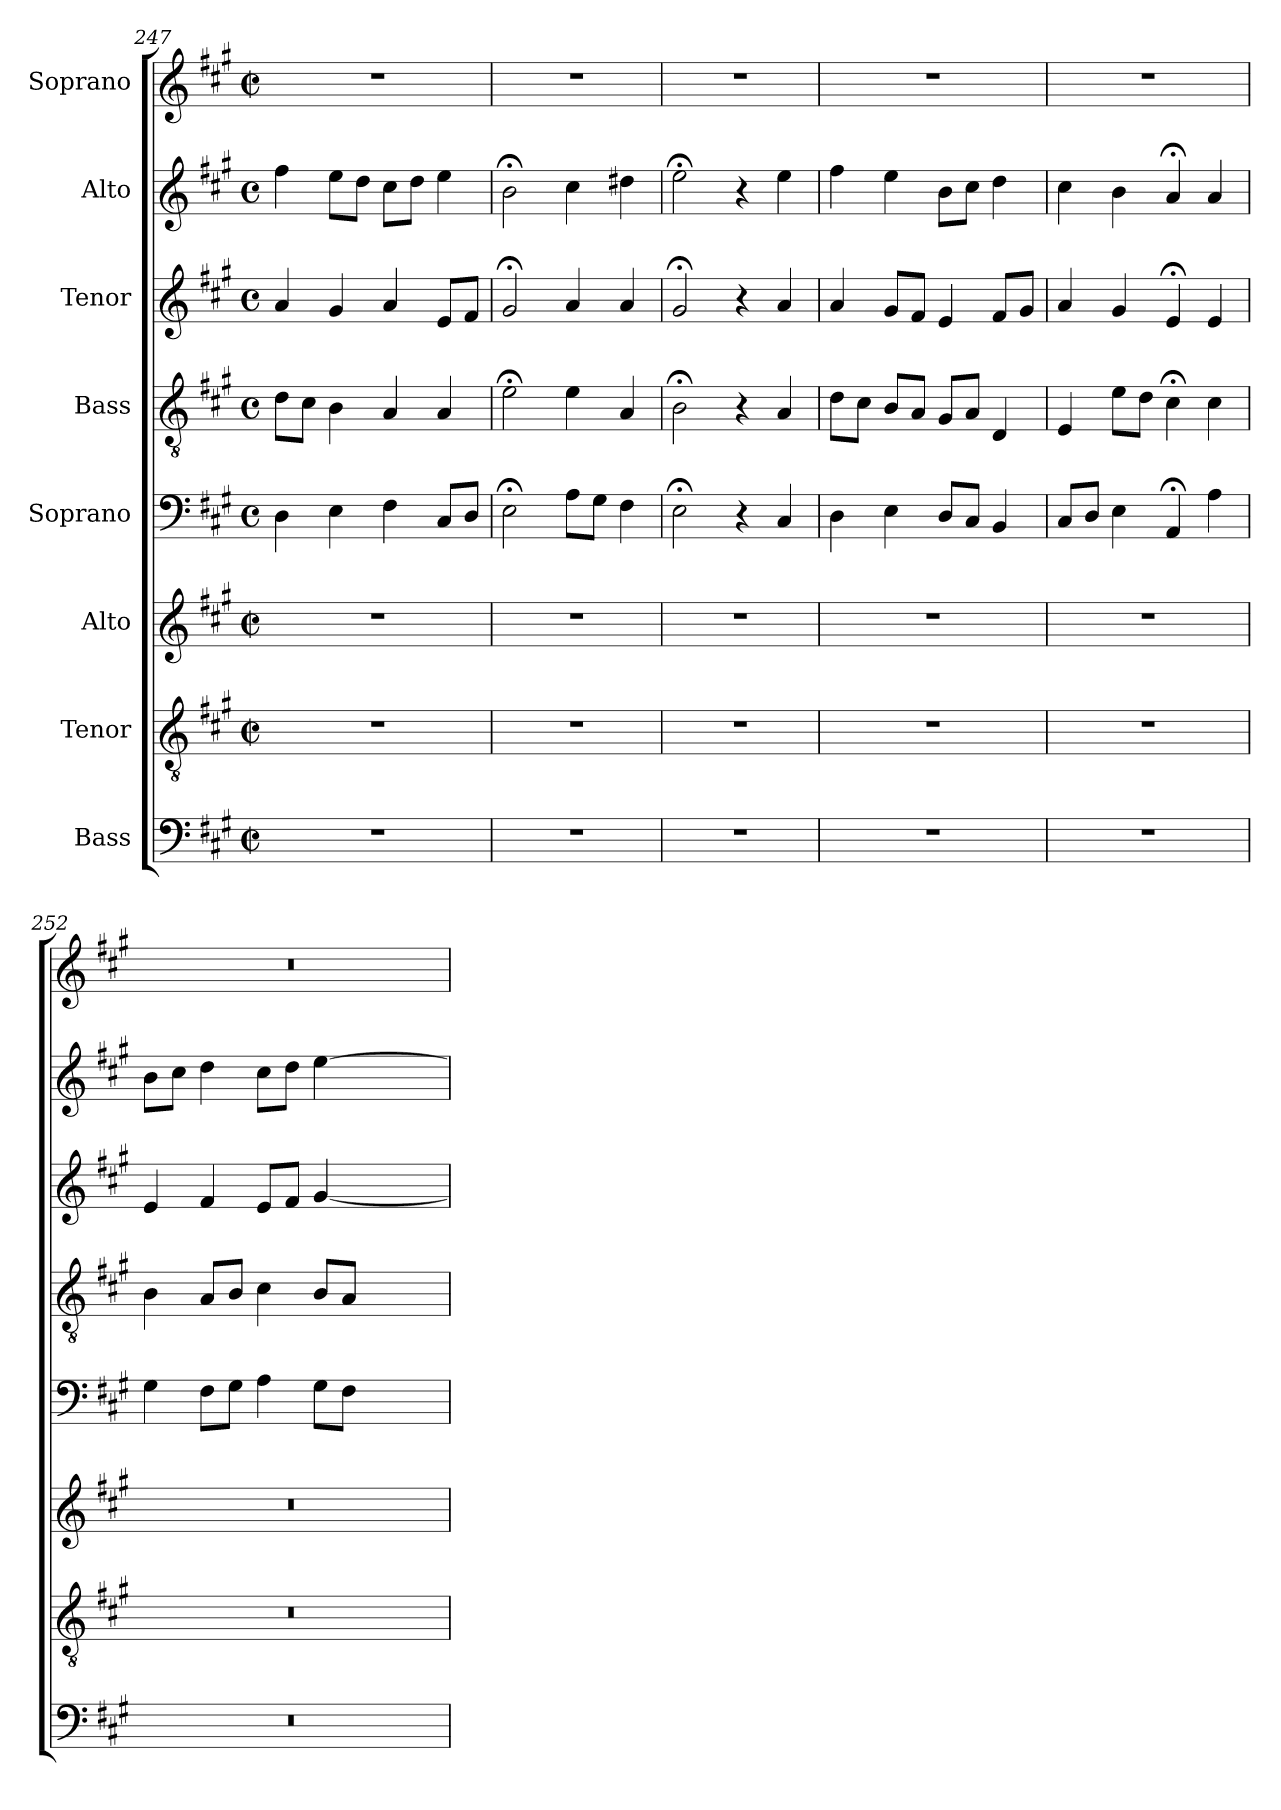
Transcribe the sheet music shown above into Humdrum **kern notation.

**kern	**kern	**kern	**kern	**kern	**kern	**kern	**kern
*part8	*part7	*part6	*part5	*part4	*part3	*part2	*part1
*staff8	*staff7	*staff6	*staff5	*staff4	*staff3	*staff2	*staff1
*I"Bass	*I"Tenor	*I"Alto	*I"Soprano	*I"Bass	*I"Tenor	*I"Alto	*I"Soprano
*clefF4	*clefGv2	*clefG2	*clefF4	*clefGv2	*clefG2	*clefG2	*clefG2
*k[f#c#g#]	*k[f#c#g#]	*k[f#c#g#]	*k[f#c#g#]	*k[f#c#g#]	*k[f#c#g#]	*k[f#c#g#]	*k[f#c#g#]
*A:	*A:	*A:	*A:	*A:	*A:	*A:	*A:
*M2/2	*M2/2	*M2/2	*M4/4	*M4/4	*M4/4	*M4/4	*M2/2
*met(c|)	*met(c|)	*met(c|)	*met(c)	*met(c)	*met(c)	*met(c)	*met(c|)
=247	=247	=247	=247	=247	=247	=247	=247
1r	1r	1r	4D\	8d\L	4a/	4ff#\	1r
.	.	.	.	8c#\J	.	.	.
.	.	.	4E\	4B\	4g#/	8ee\L	.
.	.	.	.	.	.	8dd\J	.
.	.	.	4F#\	4A/	4a/	8cc#\L	.
.	.	.	.	.	.	8dd\J	.
.	.	.	8C#/L	4A/	8e/L	4ee\	.
.	.	.	8D/J	.	8f#/J	.	.
=248	=248	=248	=248	=248	=248	=248	=248
1r	1r	1r	2E;<\	2e;<\	2g#;/	2b;<\	1r
.	.	.	8A\L	4e\	4a/	4cc#\	.
.	.	.	8G#\J	.	.	.	.
.	.	.	4F#\	4A/	4a/	4dd#X\	.
=249	=249	=249	=249	=249	=249	=249	=249
1r	1r	1r	2E;<\	2B;<\	2g#;/	2ee;<\	1r
.	.	.	4r	4r	4r	4r	.
.	.	.	4C#/	4A/	4a/	4ee\	.
=250	=250	=250	=250	=250	=250	=250	=250
1r	1r	1r	4D\	8d\L	4a/	4ff#\	1r
.	.	.	.	8c#\J	.	.	.
.	.	.	4E\	8B/L	8g#/L	4ee\	.
.	.	.	.	8A/J	8f#/J	.	.
.	.	.	8D/L	8G#/L	4e/	8b\L	.
.	.	.	8C#/J	8A/J	.	8cc#\J	.
.	.	.	4BB/	4D/	8f#/L	4dd\	.
.	.	.	.	.	8g#/J	.	.
=251	=251	=251	=251	=251	=251	=251	=251
1r	1r	1r	8C#/L	4E/	4a/	4cc#\	1r
.	.	.	8D/J	.	.	.	.
.	.	.	4E\	8e\L	4g#/	4b\	.
.	.	.	.	8d\J	.	.	.
.	.	.	4AA;/	4c#;<\	4e;/	4a;/	.
.	.	.	4A\	4c#\	4e/	4a/	.
=252	=252	=252	=252	=252	=252	=252	=252
1r	1r	1r	4G#\	4B\	4e/	8b\L	1r
.	.	.	.	.	.	8cc#\J	.
.	.	.	8F#\L	8A/L	4f#/	4dd\	.
.	.	.	8G#\J	8B/J	.	.	.
.	.	.	4A\	4c#\	8e/L	8cc#\L	.
.	.	.	.	.	8f#/J	8dd\J	.
.	.	.	8G#\L	8B/L	[<4g#/	[<4ee\	.
.	.	.	8F#\J	8A/J	.	.	.
=	=	=	=	=	=	=	=
*-	*-	*-	*-	*-	*-	*-	*-
